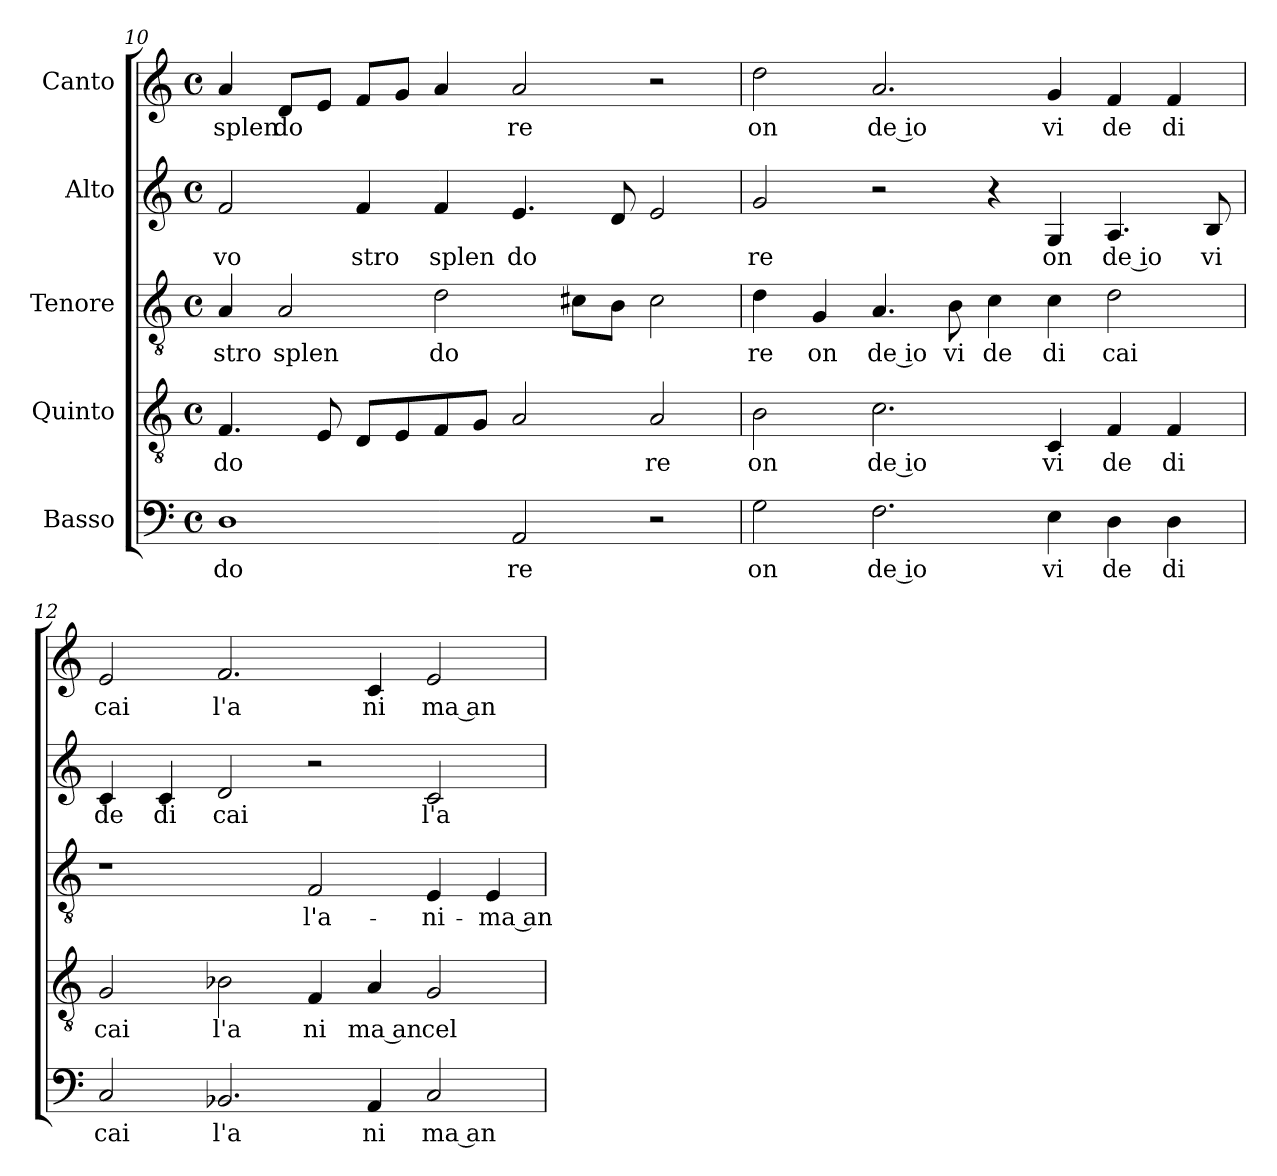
**kern	**text	**kern	**text	**kern	**text	**kern	**text	**kern	**text
*part5	*part5	*part4	*part4	*part3	*part3	*part2	*part2	*part1	*part1
*staff5	*staff5	*staff4	*staff4	*staff3	*staff3	*staff2	*staff2	*staff1	*staff1
*I"Basso	*	*I"Quinto	*	*I"Tenore	*	*I"Alto	*	*I"Canto	*
*clefF4	*	*clefGv2	*	*clefGv2	*	*clefG2	*	*clefG2	*
*M4/4	*	*M4/4	*	*M4/4	*	*M4/4	*	*M4/4	*
*met(c)	*	*met(c)	*	*met(c)	*	*met(c)	*	*met(c)	*
=10	=10	=10	=10	=10	=10	=10	=10	=10	=10
!	!LO:LY:b:cj	!	!LO:LY:b:cj	!	!LO:LY:b:cj	!	!LO:LY:b:cj	!	!LO:LY:b:cj
1D	do	4.F/	do	4A/	stro	2f/	vo	4a/	splen
!	!	!	!	!	!LO:LY:b:cj	!	!	!	!LO:LY:b:cj
.	.	.	.	2A/	splen	.	.	8d/L	do
.	.	8E/	.	.	.	.	.	8e/J	.
!	!	!	!	!	!	!	!LO:LY:b:cj	!	!
.	.	8D/L	.	.	.	4f/	stro	8f/L	.
.	.	8E/	.	.	.	.	.	8g/J	.
!	!	!	!	!	!LO:LY:b:cj	!	!LO:LY:b:cj	!	!
.	.	8F/	.	2d\	do	4f/	splen	4a/	.
.	.	8G/J	.	.	.	.	.	.	.
!	!LO:LY:b:cj	!	!	!	!	!	!LO:LY:b:cj	!	!LO:LY:b:cj
2AA/	re	2A/	.	.	.	4.e/	do	2a/	re
.	.	.	.	8c#X\L	.	.	.	.	.
.	.	.	.	8B\J	.	8d/	.	.	.
!	!	!	!LO:LY:b:cj	!	!	!	!	!	!
2r	.	2A/	re	2c#\	.	2e/	.	2r	.
=11	=11	=11	=11	=11	=11	=11	=11	=11	=11
!	!LO:LY:b:cj	!	!LO:LY:b:cj	!	!LO:LY:b:cj	!	!LO:LY:b:cj	!	!LO:LY:b:cj
2G\	on	2B\	on	4d\	re	2g/	re	2dd\	on
!	!	!	!	!	!LO:LY:b:cj	!	!	!	!
.	.	.	.	4G/	on	.	.	.	.
!	!LO:LY:b:rj	!	!LO:LY:b:rj	!	!LO:LY:b:rj	!	!	!	!LO:LY:b:rj
2.F\)	de io	(<2.c\	de io	4.A/	de io	2r	.	2.a/	de io
!	!	!	!	!	!LO:LY:b:cj	!	!	!	!
.	.	.	.	8B\	vi	.	.	.	.
!	!	!	!	!	!LO:LY:b:cj	!	!	!	!
.	.	.	.	4c\	de	4r	.	.	.
!	!LO:LY:b:cj	!	!LO:LY:b:cj	!	!LO:LY:b:cj	!	!LO:LY:b:cj	!	!LO:LY:b:cj
4E\	vi	4C/	vi	4c\	di	4G/	on	4g/	vi
!	!LO:LY:b:cj	!	!LO:LY:b:cj	!	!LO:LY:b:cj	!	!LO:LY:b:rj	!	!LO:LY:b:cj
4D\	de	4F/	de	2d\	cai	4.A/	de io	4f/	de
!	!LO:LY:b:cj	!	!LO:LY:b:cj	!	!	!	!	!	!LO:LY:b:cj
4D\	di	4F/	di	.	.	.	.	4f/	di
!	!	!	!	!	!	!	!LO:LY:b:cj	!	!
.	.	.	.	.	.	8B/	vi	.	.
!!LO:PB:g=z
=12	=12	=12	=12	=12	=12	=12	=12	=12	=12
!	!LO:LY:b:cj	!	!LO:LY:b:cj	!	!	!	!LO:LY:b:cj	!	!LO:LY:b:cj
2C/	cai	2G/	cai	1r	.	4c/	de	2e/	cai
!	!	!	!	!	!	!	!LO:LY:b:cj	!	!
.	.	.	.	.	.	4c/	di	.	.
!	!LO:LY:b:cj	!	!LO:LY:b:cj	!	!	!	!LO:LY:b:cj	!	!LO:LY:b:cj
2.BB-X/	l'a	2B-X\	l'a	.	.	2d/	cai	2.f/	l'a
!	!	!	!LO:LY:b:cj	!	!LO:LY:b:cj	!	!	!	!
.	.	4F/	ni	2F/	l'a-	2r	.	.	.
!	!LO:LY:b:cj	!	!LO:LY:b:rj	!	!	!	!	!	!LO:LY:b:cj
4AA/	ni	4A/	ma an	.	.	.	.	4c/	ni
!	!LO:LY:b:rj	!	!LO:LY:b:cj	!	!LO:LY:b:cj	!	!LO:LY:b:cj	!	!LO:LY:b:rj
2C/	ma an	2G/	cel	4E/	-ni-	2c/	l'a	2e/	ma an
!	!	!	!	!	!LO:LY:b:rj	!	!	!	!
.	.	.	.	4E/	-ma an-	.	.	.	.
=	=	=	=	=	=	=	=	=	=
*-	*-	*-	*-	*-	*-	*-	*-	*-	*-
